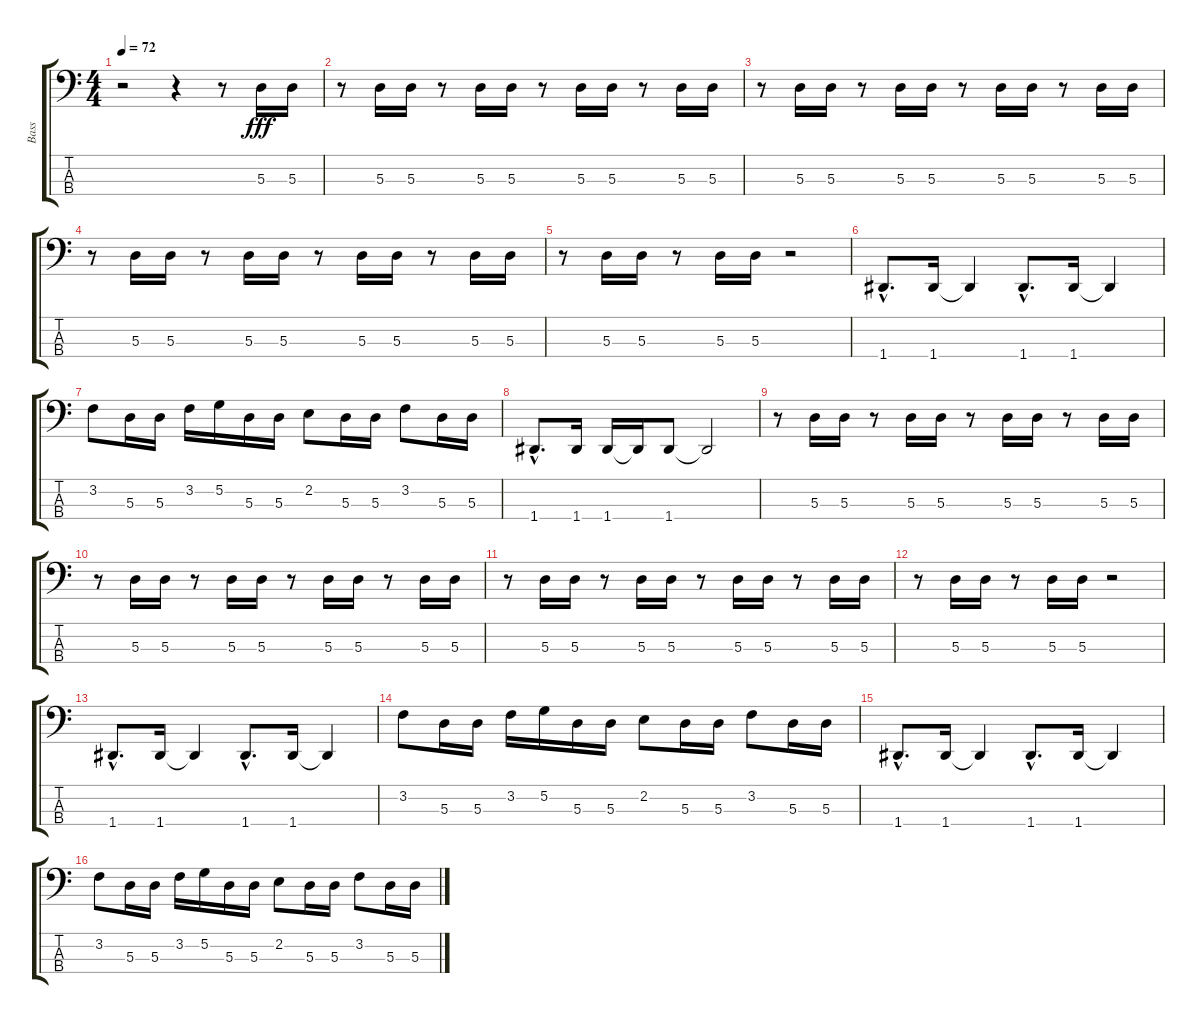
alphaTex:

\track ("Bass" "Bass") {instrument slapbass1}
\staff {score tabs}
\tuning (G2 D2 A1 D1) {hide}
\ts (4 4)
\tempo 72
\clef f4
\ks c
r.2{dy fff instrument slapbass1} r.4 r.8 5.3.16 5.3.16 |
r.8 5.3.16 5.3.16 r.8 5.3.16 5.3.16 r.8 5.3.16 5.3.16 r.8 5.3.16 5.3.16 |
r.8 5.3.16 5.3.16 r.8 5.3.16 5.3.16 r.8 5.3.16 5.3.16 r.8 5.3.16 5.3.16 |
r.8 5.3.16 5.3.16 r.8 5.3.16 5.3.16 r.8 5.3.16 5.3.16 r.8 5.3.16 5.3.16 |
r.8 5.3.16 5.3.16 r.8 5.3.16 5.3.16 r.2 |
1.4{hac}.8{d} 1.4.16 1.4{t}.4 1.4{hac}.8{d} 1.4.16 1.4{t}.4 |
3.2.8 5.3.16 5.3.16 3.2.16 5.2.16 5.3.16 5.3.16 2.2.8 5.3.16 5.3.16 3.2.8 5.3.16 5.3.16 |
1.4{hac}.8{d} 1.4.16 1.4.16 1.4{t}.16 1.4.8 1.4{t}.2 |
r.8 5.3.16 5.3.16 r.8 5.3.16 5.3.16 r.8 5.3.16 5.3.16 r.8 5.3.16 5.3.16 |
r.8 5.3.16 5.3.16 r.8 5.3.16 5.3.16 r.8 5.3.16 5.3.16 r.8 5.3.16 5.3.16 |
r.8 5.3.16 5.3.16 r.8 5.3.16 5.3.16 r.8 5.3.16 5.3.16 r.8 5.3.16 5.3.16 |
r.8 5.3.16 5.3.16 r.8 5.3.16 5.3.16 r.2 |
1.4{hac}.8{d} 1.4.16 1.4{t}.4 1.4{hac}.8{d} 1.4.16 1.4{t}.4 |
3.2.8 5.3.16 5.3.16 3.2.16 5.2.16 5.3.16 5.3.16 2.2.8 5.3.16 5.3.16 3.2.8 5.3.16 5.3.16 |
1.4{hac}.8{d} 1.4.16 1.4{t}.4 1.4{hac}.8{d} 1.4.16 1.4{t}.4 |
3.2.8 5.3.16 5.3.16 3.2.16 5.2.16 5.3.16 5.3.16 2.2.8 5.3.16 5.3.16 3.2.8 5.3.16 5.3.16
